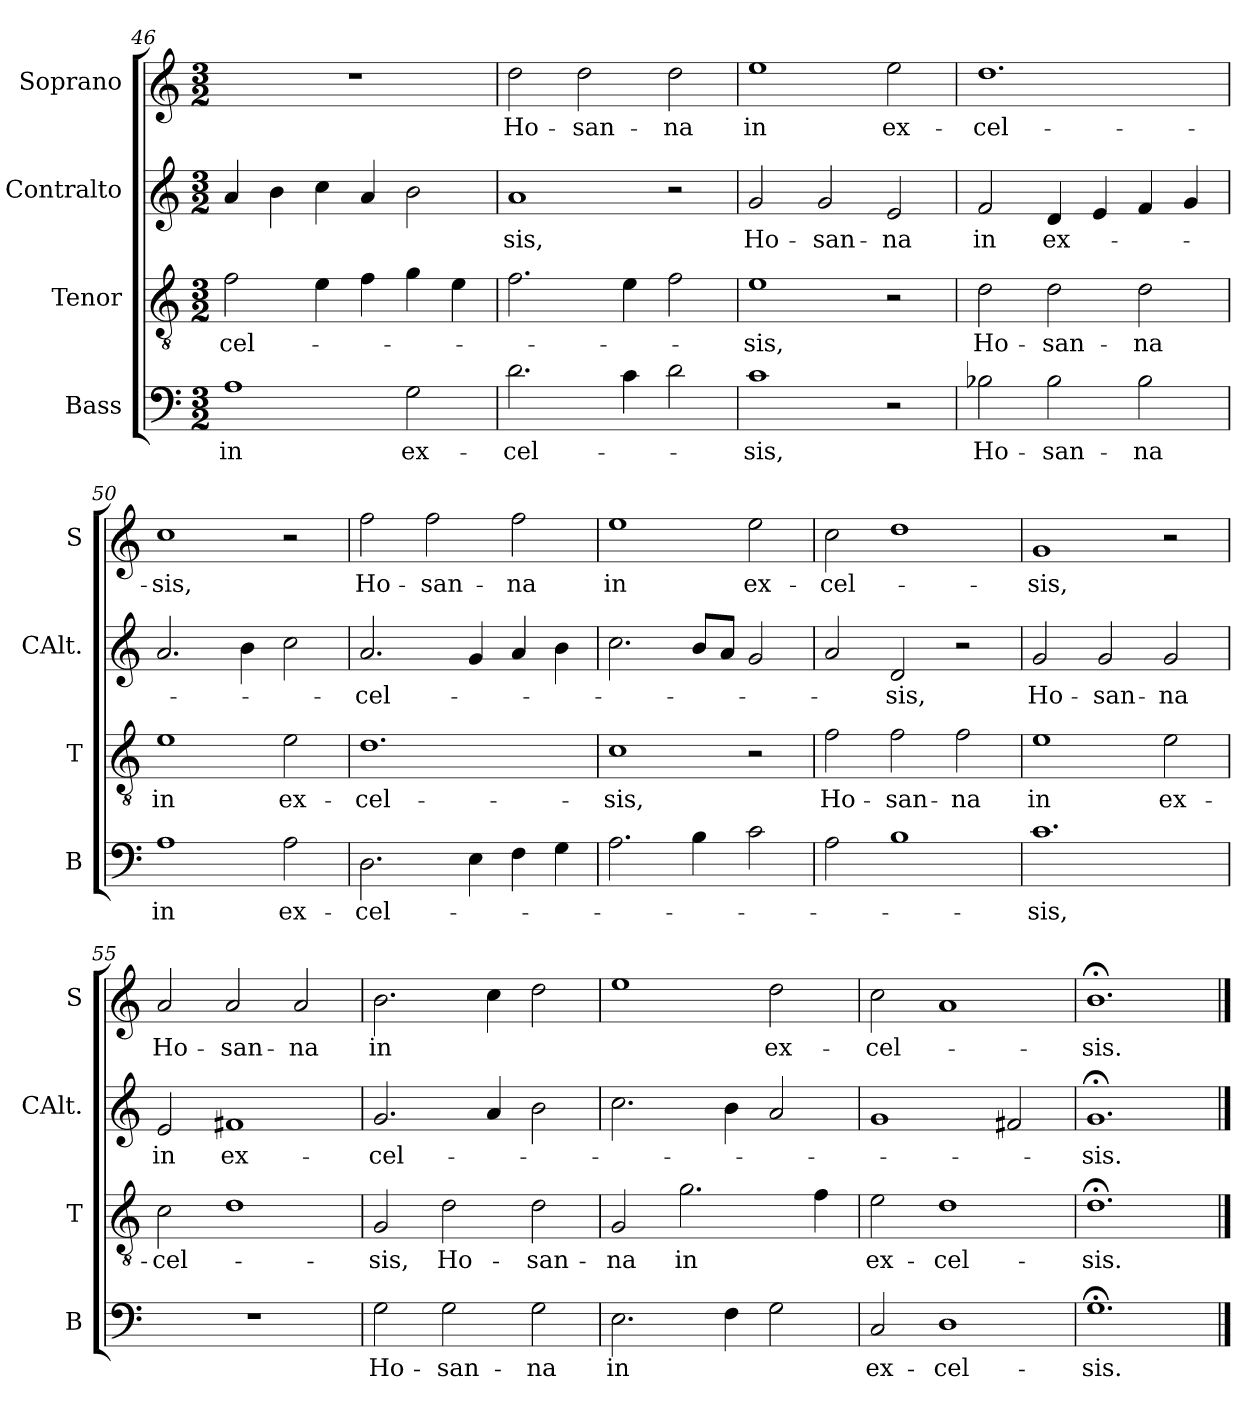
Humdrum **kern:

**kern	**text	**kern	**text	**kern	**text	**kern	**text
*part4	*part4	*part3	*part3	*part2	*part2	*part1	*part1
*staff4	*staff4	*staff3	*staff3	*staff2	*staff2	*staff1	*staff1
*I"Bass	*	*I"Tenor	*	*I"Contralto	*	*I"Soprano	*
*I'B	*	*I'T	*	*I'CAlt.	*	*I'S	*
!!LO:PB:g=z
*clefF4	*	*clefGv2	*	*clefG2	*	*clefG2	*
*k[]	*	*k[]	*	*k[]	*	*k[]	*
*C:	*	*C:	*	*C:	*	*C:	*
*M3/2	*	*M3/2	*	*M3/2	*	*M3/2	*
=46	=46	=46	=46	=46	=46	=46	=46
1A	in	2f\	-cel-	4a/	.	1.r	.
.	.	.	.	4b\	.	.	.
.	.	4e\	.	4cc\	.	.	.
.	.	4f\	.	4a/	.	.	.
2G\	ex-	4g\	.	2b\	.	.	.
.	.	4e\	.	.	.	.	.
=47	=47	=47	=47	=47	=47	=47	=47
2.d\	-cel-	2.f\	.	1a	-sis,	2dd\	Ho-
.	.	.	.	.	.	2dd\	-san-
4c\	.	4e\	.	.	.	.	.
2d\	.	2f\	.	2r	.	2dd\	-na
=48	=48	=48	=48	=48	=48	=48	=48
1c	-sis,	1e	-sis,	2g/	Ho-	1ee	in
.	.	.	.	2g/	-san-	.	.
2r	.	2r	.	2e/	-na	2ee\	ex-
=49	=49	=49	=49	=49	=49	=49	=49
2B-X\	Ho-	2d\	Ho-	2f/	in	1.dd	-cel-
2B-\	-san-	2d\	-san-	4d/	ex-	.	.
.	.	.	.	4e/	.	.	.
2B-\	-na	2d\	-na	4f/	.	.	.
.	.	.	.	4g/	.	.	.
=50	=50	=50	=50	=50	=50	=50	=50
1A	in	1e	in	2.a/	.	1cc	-sis,
.	.	.	.	4b\	.	.	.
2A\	ex-	2e\	ex-	2cc\	.	2r	.
!!LO:LB:g=z
=51	=51	=51	=51	=51	=51	=51	=51
2.D\	-cel-	1.d	-cel-	2.a/	-cel-	2ff\	Ho-
.	.	.	.	.	.	2ff\	-san-
4E\	.	.	.	4g/	.	.	.
4F\	.	.	.	4a/	.	2ff\	-na
4G\	.	.	.	4b\	.	.	.
=52	=52	=52	=52	=52	=52	=52	=52
2.A\	.	1c	-sis,	2.cc\	.	1ee	in
4B\	.	.	.	8b/L	.	.	.
.	.	.	.	8a/J	.	.	.
2c\	.	2r	.	2g/	.	2ee\	ex-
=53	=53	=53	=53	=53	=53	=53	=53
2A\	.	2f\	Ho-	2a/	.	2cc\	-cel-
1B	.	2f\	-san-	2d/	-sis,	1dd	.
.	.	2f\	-na	2r	.	.	.
=54	=54	=54	=54	=54	=54	=54	=54
1.c	-sis,	1e	in	2g/	Ho-	1g	-sis,
.	.	.	.	2g/	-san-	.	.
.	.	2e\	ex-	2g/	-na	2r	.
=55	=55	=55	=55	=55	=55	=55	=55
1.r	.	2c\	-cel-	2e/	in	2a/	Ho-
.	.	1d	.	1f#X	ex-	2a/	-san-
.	.	.	.	.	.	2a/	-na
!!LO:LB:g=z
=56	=56	=56	=56	=56	=56	=56	=56
2G\	Ho-	2G/	-sis,	2.g/	-cel-	2.b\	in
2G\	-san-	2d\	Ho-	.	.	.	.
.	.	.	.	4a/	.	4cc\	.
2G\	-na	2d\	-san-	2b\	.	2dd\	.
=57	=57	=57	=57	=57	=57	=57	=57
2.E\	in	2G/	-na	2.cc\	.	1ee	.
.	.	2.g\	in	.	.	.	.
4F\	.	.	.	4b\	.	.	.
2G\	.	.	.	2a/	.	2dd\	ex-
.	.	4f\	.	.	.	.	.
=58	=58	=58	=58	=58	=58	=58	=58
2C/	ex-	2e\	ex-	1g	.	2cc\	-cel-
1D	-cel-	1d	-cel-	.	.	1a	.
.	.	.	.	2f#X/	.	.	.
=59	=59	=59	=59	=59	=59	=59	=59
1.G;<	-sis.	1.d;<	-sis.	1.g;<	-sis.	1.b;<	-sis.
==	==	==	==	==	==	==	==
*-	*-	*-	*-	*-	*-	*-	*-
